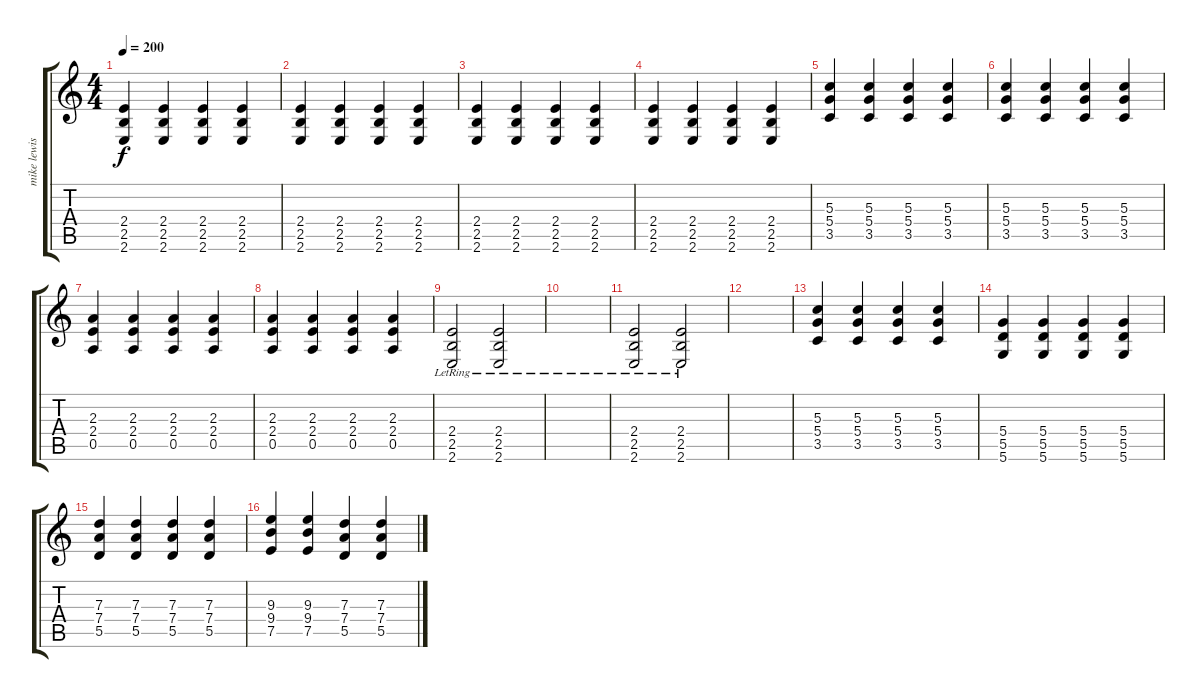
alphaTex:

\track ("mike lewis" "mike lewis") {instrument distortionguitar}
\staff {score tabs}
\tuning (E4 B3 G3 D3 A2 D2) {hide}
\ts (4 4)
\tempo 200
\clef g2
\ks c
(2.4 2.5 2.6).4{dy f} (2.4 2.5 2.6).4 (2.4 2.5 2.6).4 (2.4 2.5 2.6).4 |
(2.4 2.5 2.6).4 (2.4 2.5 2.6).4 (2.4 2.5 2.6).4 (2.4 2.5 2.6).4 |
(2.4 2.5 2.6).4 (2.4 2.5 2.6).4 (2.4 2.5 2.6).4 (2.4 2.5 2.6).4 |
(2.4 2.5 2.6).4 (2.4 2.5 2.6).4 (2.4 2.5 2.6).4 (2.4 2.5 2.6).4 |
(5.3 5.4 3.5).4 (5.3 5.4 3.5).4 (5.3 5.4 3.5).4 (5.3 5.4 3.5).4 |
(5.3 5.4 3.5).4 (5.3 5.4 3.5).4 (5.3 5.4 3.5).4 (5.3 5.4 3.5).4 |
(2.3 2.4 0.5).4 (2.3 2.4 0.5).4 (2.3 2.4 0.5).4 (2.3 2.4 0.5).4 |
(2.3 2.4 0.5).4 (2.3 2.4 0.5).4 (2.3 2.4 0.5).4 (2.3 2.4 0.5).4 |
(2.4{lr} 2.5{lr} 2.6{lr}).2 (2.4{lr} 2.5{lr} 2.6{lr}).2 |
|
(2.4{lr} 2.5{lr} 2.6{lr}).2 (2.4{lr} 2.5{lr} 2.6{lr}).2 |
|
(5.3 5.4 3.5).4 (5.3 5.4 3.5).4 (5.3 5.4 3.5).4 (5.3 5.4 3.5).4 |
(5.4 5.5 5.6).4 (5.4 5.5 5.6).4 (5.4 5.5 5.6).4 (5.4 5.5 5.6).4 |
(7.3 7.4 5.5).4 (7.3 7.4 5.5).4 (7.3 7.4 5.5).4 (7.3 7.4 5.5).4 |
(9.3 9.4 7.5).4 (9.3 9.4 7.5).4 (7.3 7.4 5.5).4 (7.3 7.4 5.5).4
